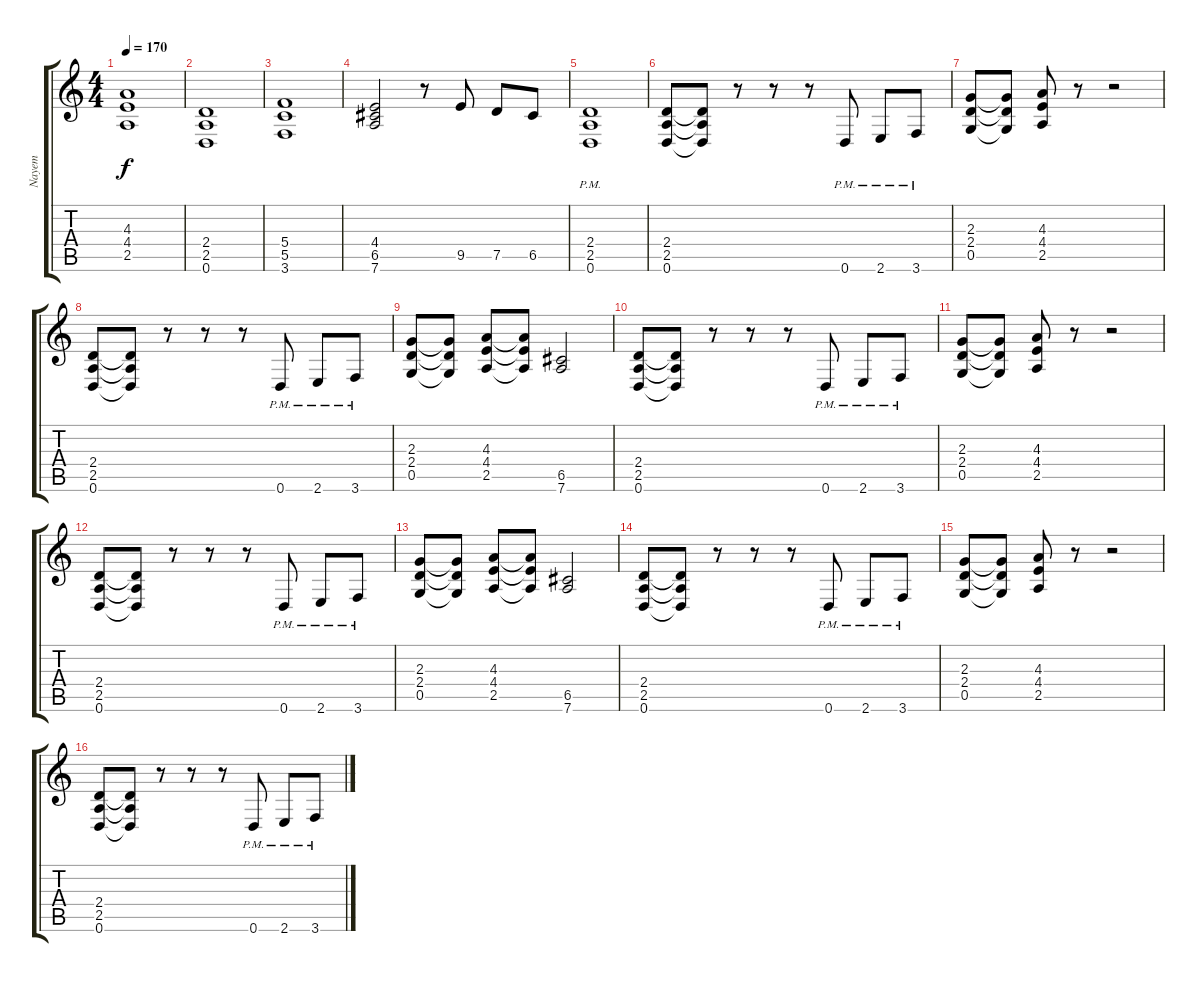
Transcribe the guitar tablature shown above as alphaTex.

\track ("Nayem" "Nayem") {instrument distortionguitar}
\staff {score tabs}
\tuning (D4 A3 F3 C3 G2 D2) {hide}
\ts (4 4)
\tempo 170
\clef g2
\ks c
(4.3 4.4 2.5).1{dy f} |
(2.4 2.5 0.6).1 |
(5.4 5.5 3.6).1 |
(4.4 6.5 7.6).2 r.8 9.5.8 7.5.8 6.5.8 |
(2.4{pm} 2.5{pm} 0.6{pm}).1 |
(2.4 2.5 0.6).8 (2.4{t} 2.5{t} 0.6{t}).8 r.8 r.8 r.8 0.6{pm}.8 2.6{pm}.8 3.6{pm}.8 |
(2.3 2.4 0.5).8 (2.3{t} 2.4{t} 0.5{t}).8 (4.3 4.4 2.5).8 r.8 r.2 |
(2.4 2.5 0.6).8 (2.4{t} 2.5{t} 0.6{t}).8 r.8 r.8 r.8 0.6{pm}.8 2.6{pm}.8 3.6{pm}.8 |
(2.3 2.4 0.5).8 (2.3{t} 2.4{t} 0.5{t}).8 (4.3 4.4 2.5).8 (4.3{t} 4.4{t} 2.5{t}).8 (6.5 7.6).2 |
(2.4 2.5 0.6).8 (2.4{t} 2.5{t} 0.6{t}).8 r.8 r.8 r.8 0.6{pm}.8 2.6{pm}.8 3.6{pm}.8 |
(2.3 2.4 0.5).8 (2.3{t} 2.4{t} 0.5{t}).8 (4.3 4.4 2.5).8 r.8 r.2 |
(2.4 2.5 0.6).8 (2.4{t} 2.5{t} 0.6{t}).8 r.8 r.8 r.8 0.6{pm}.8 2.6{pm}.8 3.6{pm}.8 |
(2.3 2.4 0.5).8 (2.3{t} 2.4{t} 0.5{t}).8 (4.3 4.4 2.5).8 (4.3{t} 4.4{t} 2.5{t}).8 (6.5 7.6).2 |
(2.4 2.5 0.6).8 (2.4{t} 2.5{t} 0.6{t}).8 r.8 r.8 r.8 0.6{pm}.8 2.6{pm}.8 3.6{pm}.8 |
(2.3 2.4 0.5).8 (2.3{t} 2.4{t} 0.5{t}).8 (4.3 4.4 2.5).8 r.8 r.2 |
(2.4 2.5 0.6).8 (2.4{t} 2.5{t} 0.6{t}).8 r.8 r.8 r.8 0.6{pm}.8 2.6{pm}.8 3.6{pm}.8
